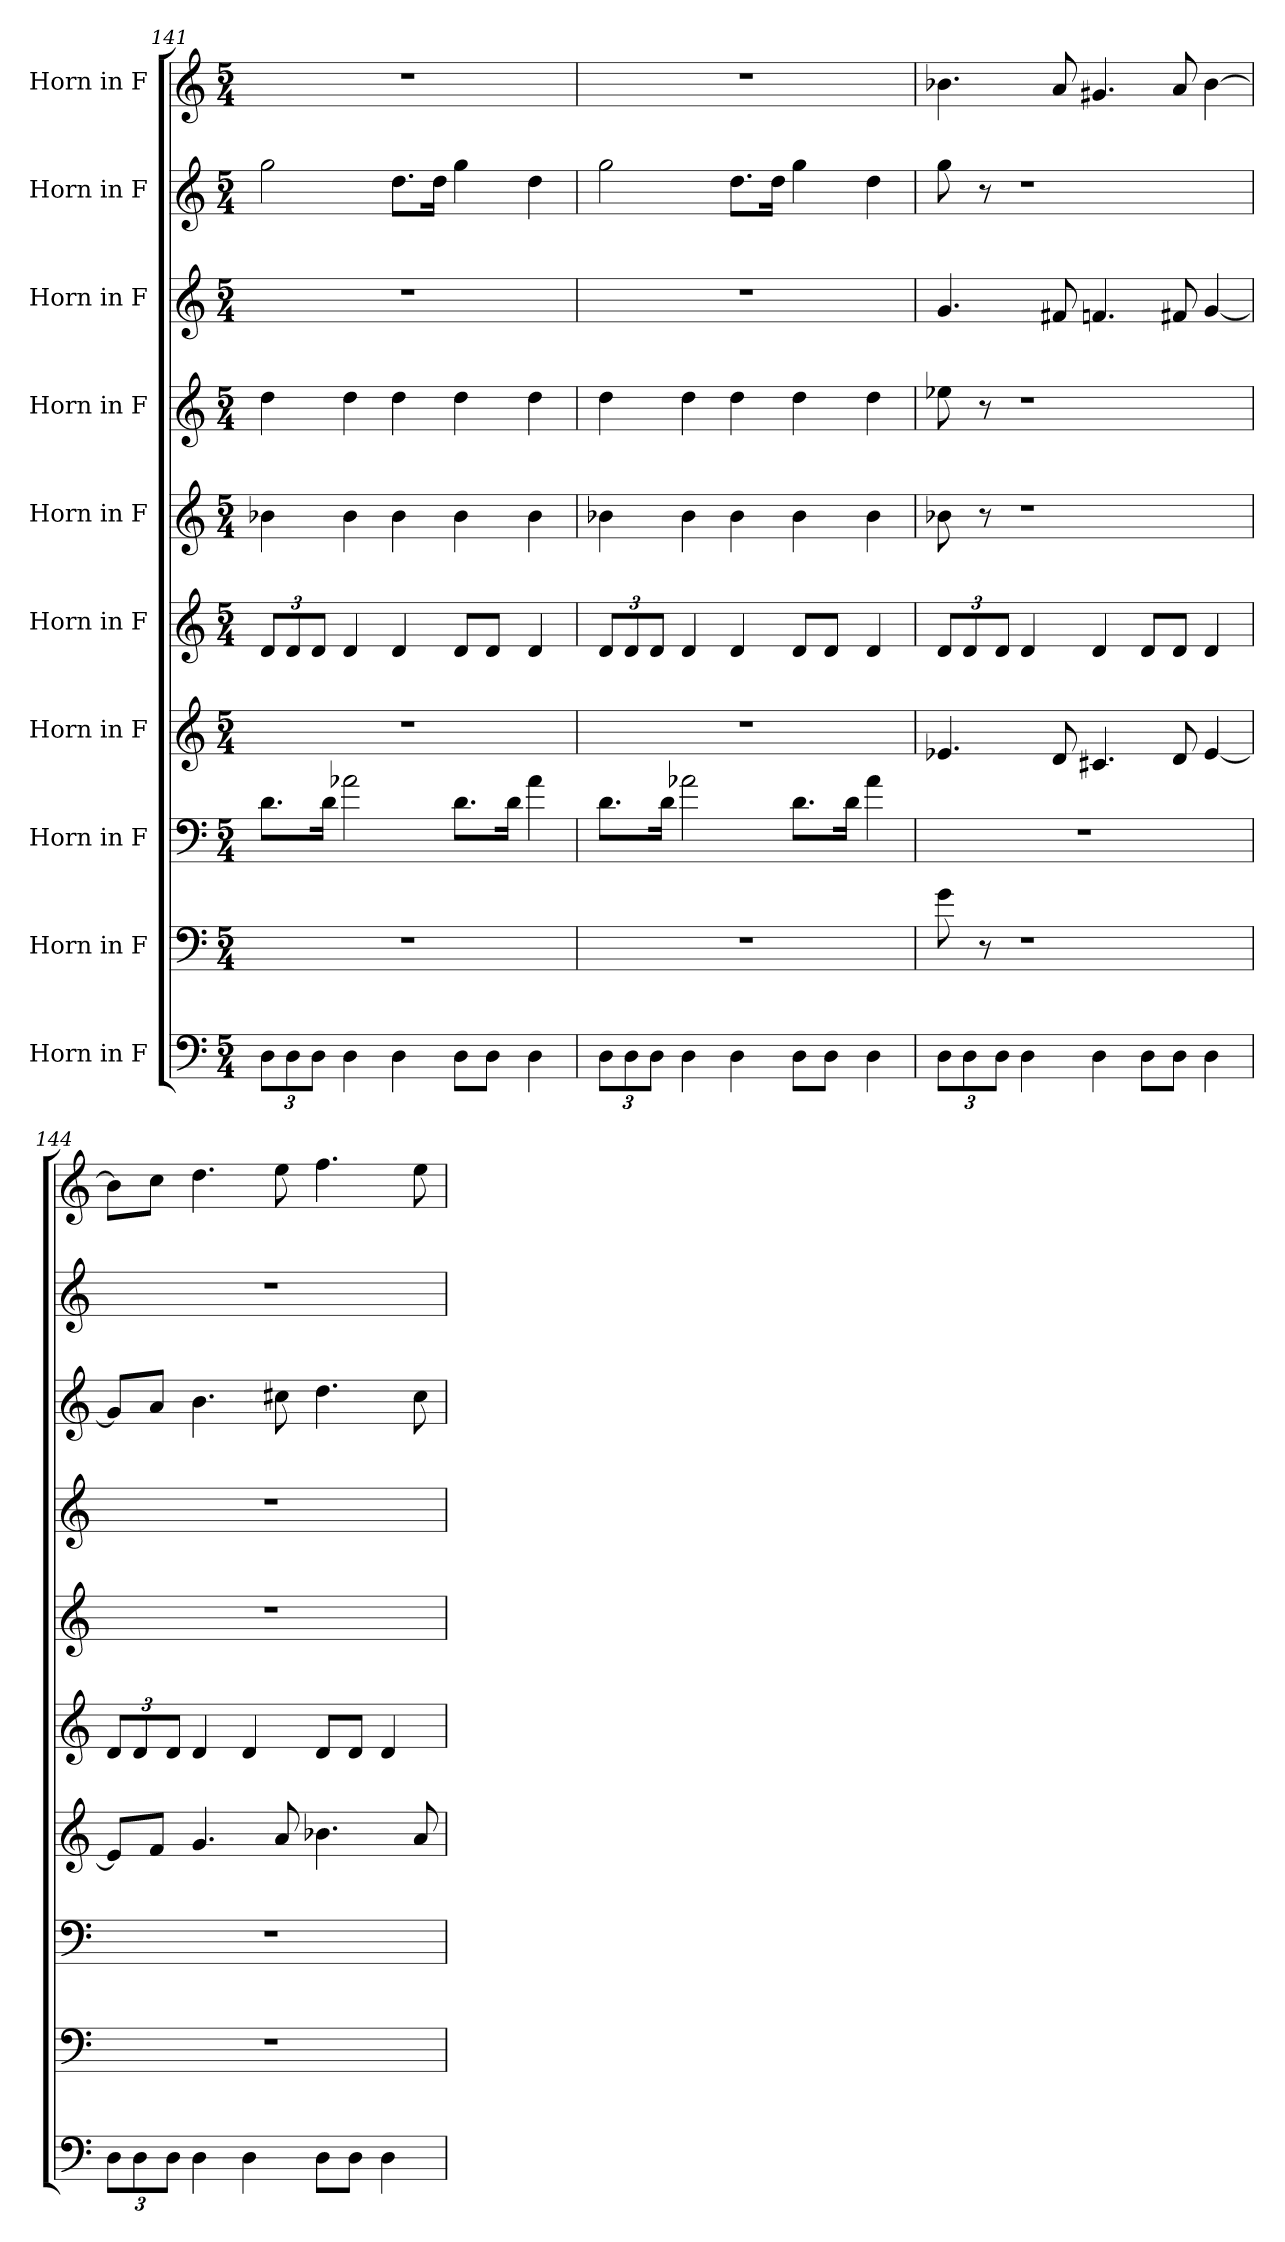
**kern	**kern	**kern	**kern	**kern	**kern	**kern	**kern	**kern	**kern
*part10	*part9	*part8	*part7	*part6	*part5	*part4	*part3	*part2	*part1
*staff10	*staff9	*staff8	*staff7	*staff6	*staff5	*staff4	*staff3	*staff2	*staff1
*I"Horn in F	*I"Horn in F	*I"Horn in F	*I"Horn in F	*I"Horn in F	*I"Horn in F	*I"Horn in F	*I"Horn in F	*I"Horn in F	*I"Horn in F
*clefF4	*clefF4	*clefF4	*clefG2	*clefG2	*clefG2	*clefG2	*clefG2	*clefG2	*clefG2
*ITrd4c7	*ITrd4c7	*ITrd4c7	*ITrd4c7	*ITrd4c7	*ITrd4c7	*ITrd4c7	*ITrd4c7	*ITrd4c7	*ITrd4c7
*k[b-]	*k[b-]	*k[b-]	*k[b-]	*k[b-]	*k[b-]	*k[b-]	*k[b-]	*k[b-]	*k[b-]
*M5/4	*M5/4	*M5/4	*M5/4	*M5/4	*M5/4	*M5/4	*M5/4	*M5/4	*M5/4
*Xbrackettup	*	*	*	*Xbrackettup	*	*	*	*	*
=141	=141	=141	=141	=141	=141	=141	=141	=141	=141
12GG\L	4%5r	8.G\L	4%5r	12G/L	4e-X\	4g\	4%5r	2cc\	4%5r
12GG\	.	.	.	12G/	.	.	.	.	.
12GG\J	.	.	.	12G/J	.	.	.	.	.
.	.	16G\Jk	.	.	.	.	.	.	.
4GG\	.	2d-X\	.	4G/	4e-\	4g\	.	.	.
4GG\	.	.	.	4G/	4e-\	4g\	.	8.g\L	.
.	.	.	.	.	.	.	.	16g\Jk	.
8GG\L	.	8.G\L	.	8G/L	4e-\	4g\	.	4cc\	.
8GG\J	.	.	.	8G/J	.	.	.	.	.
.	.	16G\Jk	.	.	.	.	.	.	.
4GG\	.	4d-\	.	4G/	4e-\	4g\	.	4g\	.
!!LO:LB:g=z
=142	=142	=142	=142	=142	=142	=142	=142	=142	=142
12GG\L	4%5r	8.G\L	4%5r	12G/L	4e-X\	4g\	4%5r	2cc\	4%5r
12GG\	.	.	.	12G/	.	.	.	.	.
12GG\J	.	.	.	12G/J	.	.	.	.	.
.	.	16G\Jk	.	.	.	.	.	.	.
4GG\	.	2d-X\	.	4G/	4e-\	4g\	.	.	.
4GG\	.	.	.	4G/	4e-\	4g\	.	8.g\L	.
.	.	.	.	.	.	.	.	16g\Jk	.
8GG\L	.	8.G\L	.	8G/L	4e-\	4g\	.	4cc\	.
8GG\J	.	.	.	8G/J	.	.	.	.	.
.	.	16G\Jk	.	.	.	.	.	.	.
4GG\	.	4d-\	.	4G/	4e-\	4g\	.	4g\	.
=143	=143	=143	=143	=143	=143	=143	=143	=143	=143
12GG\L	8c\	4%5r	4.A-X/	12G/L	8e-X\	8a-X\	4.c/	8cc\	4.e-X\
12GG\	.	.	.	12G/	.	.	.	.	.
.	8r	.	.	.	8r	8r	.	8r	.
12GG\J	.	.	.	12G/J	.	.	.	.	.
4GG\	1r	.	.	4G/	1r	1r	.	1r	.
.	.	.	8G/	.	.	.	8Bn/	.	8d/
4GG\	.	.	4.F#X/	4G/	.	.	4.B-X/	.	4.c#X/
8GG\L	.	.	.	8G/L	.	.	.	.	.
8GG\J	.	.	8G/	8G/J	.	.	8Bn/	.	8d/
4GG\	.	.	[4A-/	4G/	.	.	[4c/	.	[4e-\
=144	=144	=144	=144	=144	=144	=144	=144	=144	=144
12GG\L	4%5r	4%5r	8A-/L]	12G/L	4%5r	4%5r	8c/L]	4%5r	8e-\L]
12GG\	.	.	.	12G/	.	.	.	.	.
.	.	.	8B-/J	.	.	.	8d/J	.	8f\J
12GG\J	.	.	.	12G/J	.	.	.	.	.
4GG\	.	.	4.c/	4G/	.	.	4.e\	.	4.g\
4GG\	.	.	.	4G/	.	.	.	.	.
.	.	.	8d/	.	.	.	8f#X\	.	8a\
8GG\L	.	.	4.e-X\	8G/L	.	.	4.g\	.	4.b-\
8GG\J	.	.	.	8G/J	.	.	.	.	.
4GG\	.	.	.	4G/	.	.	.	.	.
.	.	.	8d/	.	.	.	8f#\	.	8a\
=	=	=	=	=	=	=	=	=	=
*-	*-	*-	*-	*-	*-	*-	*-	*-	*-
